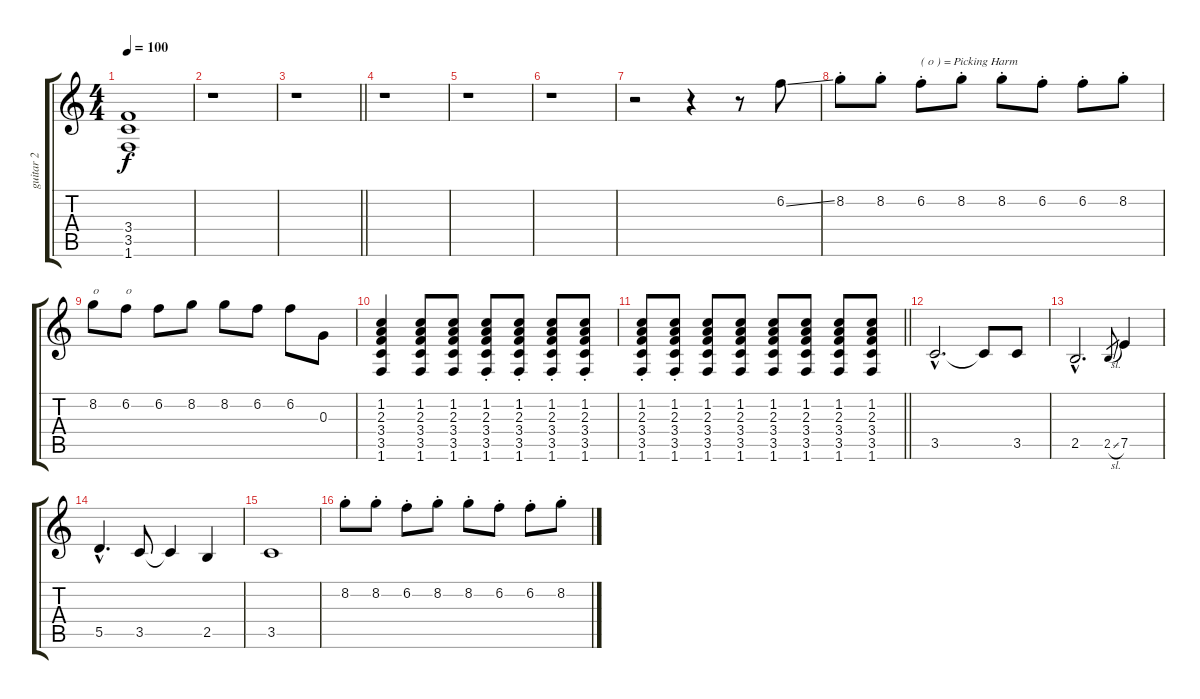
\track ("guitar 2" "guitar 2") {instrument electricguitarjazz}
\staff {score tabs}
\tuning (E4 B3 G3 D3 A2 E2) {hide}
\ts (4 4)
\tempo 100
\clef g2
\ks c
(3.4 3.5 1.6).1{dy f} |
r.1 |
\barLineRight lightlight
r.1 |
r.1 |
r.1 |
r.1 |
r.2 r.4 r.8 6.2{ss}.8 |
8.2{st}.8 8.2{st}.8 6.2{st}.8{txt "( o ) = Picking Harm"} 8.2{st}.8 8.2{st}.8 6.2{st}.8 6.2{st}.8 8.2{st}.8 |
8.2.8{txt "o"} 6.2.8{txt "o"} 6.2.8 8.2.8 8.2.8 6.2.8 6.2.8 0.3.8 |
(1.2 2.3 3.4 3.5 1.6).4 (1.2 2.3 3.4 3.5 1.6).8 (1.2 2.3 3.4 3.5 1.6).8 (1.2{st} 2.3{st} 3.4{st} 3.5{st} 1.6{st}).8 (1.2{st} 2.3{st} 3.4{st} 3.5{st} 1.6{st}).8 (1.2{st} 2.3{st} 3.4{st} 3.5{st} 1.6{st}).8 (1.2{st} 2.3{st} 3.4{st} 3.5{st} 1.6{st}).8 |
\barLineRight lightlight
(1.2{st} 2.3{st} 3.4{st} 3.5{st} 1.6{st}).8 (1.2{st} 2.3{st} 3.4{st} 3.5{st} 1.6{st}).8 (1.2 2.3 3.4 3.5 1.6).8 (1.2 2.3 3.4 3.5 1.6).8 (1.2 2.3 3.4 3.5 1.6).8 (1.2 2.3 3.4 3.5 1.6).8 (1.2 2.3 3.4 3.5 1.6).8 (1.2 2.3 3.4 3.5 1.6).8 |
3.5{hac}.2{d} 3.5{t}.8 3.5.8 |
2.5{hac}.2{d} 2.5{sl}.8{gr} 7.5.4 |
5.5{hac}.4{d} 3.5.8 3.5{t}.4 2.5.4 |
3.5.1 |
8.2{st}.8 8.2{st}.8 6.2{st}.8 8.2{st}.8 8.2{st}.8 6.2{st}.8 6.2{st}.8 8.2{st}.8
